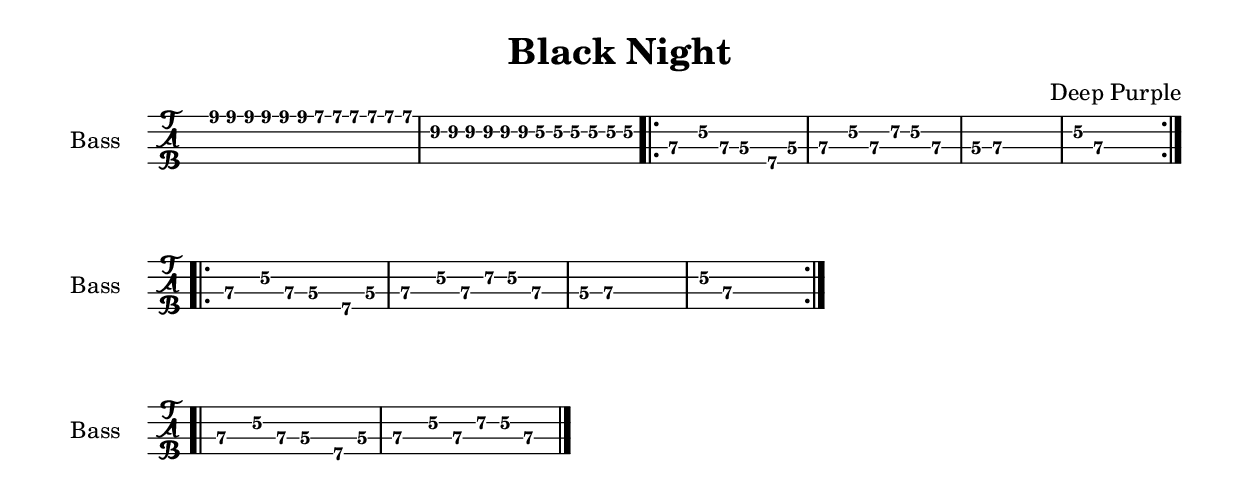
\version "2.22.1"

\book {
  \header {
    title = "Black Night"
    composer = "Deep Purple"
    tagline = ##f
  }

  \score {
    \new TabStaff {
      \set TabStaff.instrumentName = #"Bass "
      \set TabStaff.shortInstrumentName = #"B "
      \set Staff.stringTunings = #bass-tuning
      \relative c {
        \tuplet 3/2 { e8\1 e\1 e\1 } \tuplet 3/2 { e\1 e\1 e\1 }
          \tuplet 3/2 { d\1 d\1 d\1 } \tuplet 3/2 { d\1 d\1 d\1 } |
        \tuplet 3/2 { b\2 b\2 b\2 } \tuplet 3/2 { b\2 b\2 b\2 }
          \tuplet 3/2 { g\2 g\2 g\2 } \tuplet 3/2 { g\2 g\2 g\2 } \bar ".|:"
        e4\3 g8\2 e\3 d4\3 b8\4 d\3 |
        e4\3 g8\2 e\3 a\2 g\2  e4\3 |
        d8\3 e\3 r2. | g8\2 e\3 r2. \bar ":|."
      }
    }
  }

  \score {
    \new TabStaff {
      \set TabStaff.instrumentName = #"Bass "
      \set TabStaff.shortInstrumentName = #"B "
      \set Staff.stringTunings = #bass-tuning
      \relative c, {
        \bar ".|:" e4\3 g8\2 e\3 d4\3 b8\4 d\3 |
        e4\3 g8\2 e\3 a\2 g\2  e4\3 |
        d8\3 e\3 r2. | g8\2 e\3 r2. \bar":|."
      }
    }
  }

  \score {
    \new TabStaff {
      \set TabStaff.instrumentName = #"Bass "
      \set TabStaff.shortInstrumentName = #"B "
      \set Staff.stringTunings = #bass-tuning
      \relative c, {
        \bar ".|" e4\3 g8\2 e\3 d4\3 b8\4 d\3 |
        e4\3 g8\2 e\3 a\2 g\2  e4\3 \bar "|."
      }
    }
  }
}
